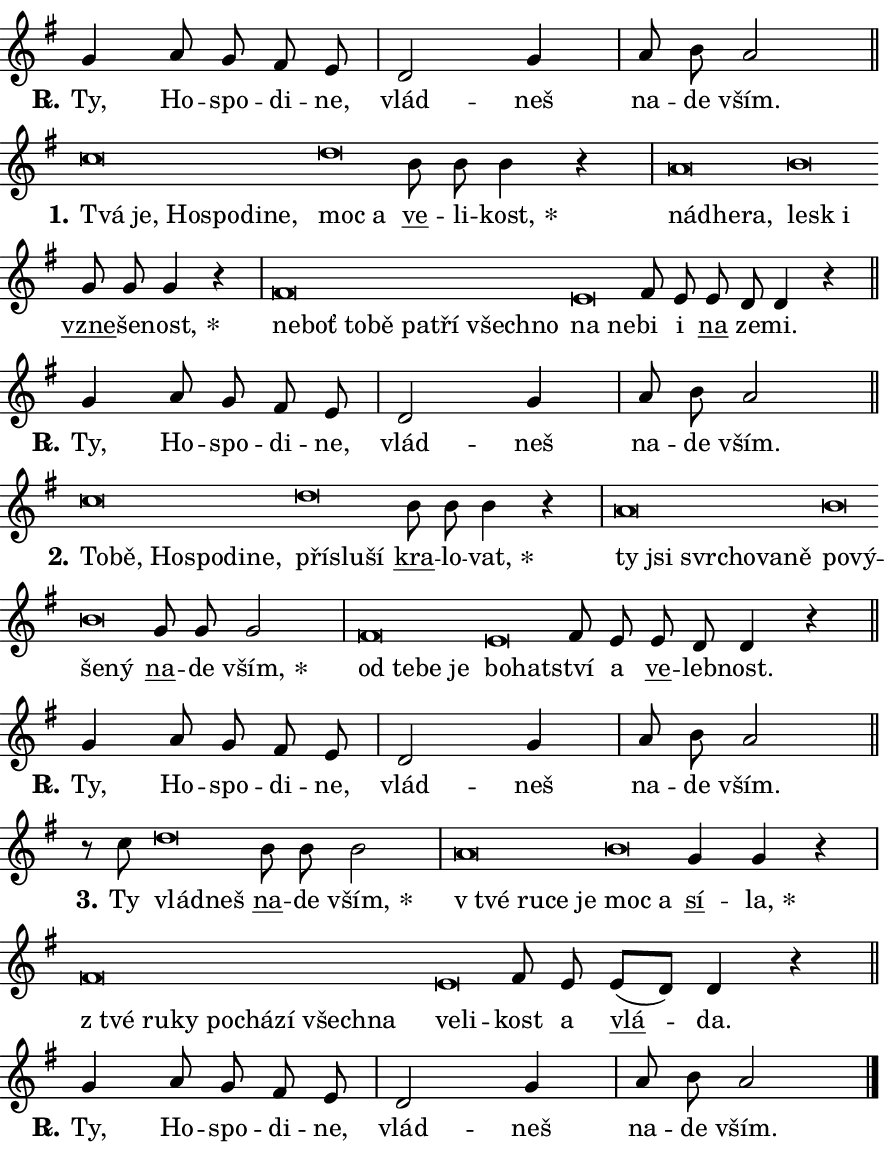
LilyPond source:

\version "2.24.0"
\header { tagline = "" }
\paper {
  indent = 0\cm
  top-margin = 0\cm
  right-margin = 0.13\cm % to fit lyric hyphens
  bottom-margin = 0\cm
  left-margin = 0\cm
  paper-width = 15\cm
  page-breaking = #ly:one-page-breaking
  system-system-spacing.basic-distance = #11
  score-system-spacing.basic-distance = #11
  ragged-last = ##f
}


%% Author: Thomas Morley
%% https://lists.gnu.org/archive/html/lilypond-user/2020-05/msg00002.html
#(define (line-position grob)
"Returns position of @var[grob} in current system:
   @code{'start}, if at first time-step
   @code{'end}, if at last time-step
   @code{'middle} otherwise
"
  (let* ((col (ly:item-get-column grob))
         (ln (ly:grob-object col 'left-neighbor))
         (rn (ly:grob-object col 'right-neighbor))
         (col-to-check-left (if (ly:grob? ln) ln col))
         (col-to-check-right (if (ly:grob? rn) rn col))
         (break-dir-left
           (and
             (ly:grob-property col-to-check-left 'non-musical #f)
             (ly:item-break-dir col-to-check-left)))
         (break-dir-right
           (and
             (ly:grob-property col-to-check-right 'non-musical #f)
             (ly:item-break-dir col-to-check-right))))
        (cond ((eqv? 1 break-dir-left) 'start)
              ((eqv? -1 break-dir-right) 'end)
              (else 'middle))))

#(define (tranparent-at-line-position vctor)
  (lambda (grob)
  "Relying on @code{line-position} select the relevant enry from @var{vctor}.
Used to determine transparency,"
    (case (line-position grob)
      ((end) (not (vector-ref vctor 0)))
      ((middle) (not (vector-ref vctor 1)))
      ((start) (not (vector-ref vctor 2))))))

noteHeadBreakVisibility =
#(define-music-function (break-visibility)(vector?)
"Makes @code{NoteHead}s transparent relying on @var{break-visibility}"
#{
  \override NoteHead.transparent =
    #(tranparent-at-line-position break-visibility)
#})

#(define delete-ledgers-for-transparent-note-heads
  (lambda (grob)
    "Reads whether a @code{NoteHead} is transparent.
If so this @code{NoteHead} is removed from @code{'note-heads} from
@var{grob}, which is supposed to be @code{LedgerLineSpanner}.
As a result ledgers are not printed for this @code{NoteHead}"
    (let* ((nhds-array (ly:grob-object grob 'note-heads))
           (nhds-list
             (if (ly:grob-array? nhds-array)
                 (ly:grob-array->list nhds-array)
                 '()))
           ;; Relies on the transparent-property being done before
           ;; Staff.LedgerLineSpanner.after-line-breaking is executed.
           ;; This is fragile ...
           (to-keep
             (remove
               (lambda (nhd)
                 (ly:grob-property nhd 'transparent #f))
               nhds-list)))
      ;; TODO find a better method to iterate over grob-arrays, similiar
      ;; to filter/remove etc for lists
      ;; For now rebuilt from scratch
      (set! (ly:grob-object grob 'note-heads)  '())
      (for-each
        (lambda (nhd)
          (ly:pointer-group-interface::add-grob grob 'note-heads nhd))
        to-keep))))

squashNotes = {
  \override NoteHead.X-extent = #'(-0.2 . 0.2)
  \override NoteHead.Y-extent = #'(-0.75 . 0)
  \override NoteHead.stencil =
    #(lambda (grob)
       (let ((pos (ly:grob-property grob 'staff-position)))
         (begin
           (if (< pos -7) (display "ERROR: Lower brevis then expected\n") (display ""))
           (if (<= pos -6) ly:text-interface::print ly:note-head::print))))
}
unSquashNotes = {
  \revert NoteHead.X-extent
  \revert NoteHead.Y-extent
  \revert NoteHead.stencil
}

hideNotes = \noteHeadBreakVisibility #begin-of-line-visible
unHideNotes = \noteHeadBreakVisibility #all-visible

% work-around for resetting accidentals
% https://lilypond.org/doc/v2.23/Documentation/notation/displaying-rhythms#unmetered-music
cadenzaMeasure = {
  \cadenzaOff
  \partial 1024 s1024
  \cadenzaOn
}

#(define-markup-command (accent layout props text) (markup?)
  "Underline accented syllable"
  (interpret-markup layout props
    #{\markup \override #'(offset . 4.3) \underline { #text }#}))

responsum = \markup \concat {
  "R" \hspace #-1.05 \path #0.1 #'((moveto 0 0.07) (lineto 0.9 0.8)) \hspace #0.05 "."
}

spaceSize = #0.6828661417322834 % exact space size for TeX Gyre Schola

\layout {
  \context {
    \Staff
    \remove "Time_signature_engraver"
    \override LedgerLineSpanner.after-line-breaking = #delete-ledgers-for-transparent-note-heads
  }
  \context {
    \Lyrics {
      \override LyricSpace.minimum-distance = \spaceSize
      \override LyricText.font-name = #"TeX Gyre Schola"
      \override LyricText.font-size = 1
      \override StanzaNumber.font-name = #"TeX Gyre Schola Bold"
      \override StanzaNumber.font-size = 1
    }
  }
  \context {
    \Score 
    \override NoteHead.text =
      #(lambda (grob) 
        (let ((pos (ly:grob-property grob 'staff-position)))
          #{\markup {
            \combine
              \halign #-0.55 \raise #(if (= pos -6) 0 0.5) \override #'(thickness . 2) \draw-line #'(3.2 . 0)
              \musicglyph "noteheads.sM1"
          }#}))
  }
}

% magnetic-lyrics.ily
%
%   written by
%     Jean Abou Samra <jean@abou-samra.fr>
%     Werner Lemberg <wl@gnu.org>
%
%   adapted by
%     Jiri Hon <jiri.hon@gmail.com>
%
% Version 2022-Apr-15

% https://www.mail-archive.com/lilypond-user@gnu.org/msg149350.html

#(define (Left_hyphen_pointer_engraver context)
   "Collect syllable-hyphen-syllable occurrences in lyrics and store
them in properties.  This engraver only looks to the left.  For
example, if the lyrics input is @code{foo -- bar}, it does the
following.

@itemize @bullet
@item
Set the @code{text} property of the @code{LyricHyphen} grob between
@q{foo} and @q{bar} to @code{foo}.

@item
Set the @code{left-hyphen} property of the @code{LyricText} grob with
text @q{foo} to the @code{LyricHyphen} grob between @q{foo} and
@q{bar}.
@end itemize

Use this auxiliary engraver in combination with the
@code{lyric-@/text::@/apply-@/magnetic-@/offset!} hook."
   (let ((hyphen #f)
         (text #f))
     (make-engraver
      (acknowledgers
       ((lyric-syllable-interface engraver grob source-engraver)
        (set! text grob)))
      (end-acknowledgers
       ((lyric-hyphen-interface engraver grob source-engraver)
        ;(when (not (grob::has-interface grob 'lyric-space-interface))
          (set! hyphen grob)));)
      ((stop-translation-timestep engraver)
       (when (and text hyphen)
         (ly:grob-set-object! text 'left-hyphen hyphen))
       (set! text #f)
       (set! hyphen #f)))))

#(define (lyric-text::apply-magnetic-offset! grob)
   "If the space between two syllables is less than the value in
property @code{LyricText@/.details@/.squash-threshold}, move the right
syllable to the left so that it gets concatenated with the left
syllable.

Use this function as a hook for
@code{LyricText@/.after-@/line-@/breaking} if the
@code{Left_@/hyphen_@/pointer_@/engraver} is active."
   (let ((hyphen (ly:grob-object grob 'left-hyphen #f)))
     (when hyphen
       (let ((left-text (ly:spanner-bound hyphen LEFT)))
         (when (grob::has-interface left-text 'lyric-syllable-interface)
           (let* ((common (ly:grob-common-refpoint grob left-text X))
                  (this-x-ext (ly:grob-extent grob common X))
                  (left-x-ext
                   (begin
                     ;; Trigger magnetism for left-text.
                     (ly:grob-property left-text 'after-line-breaking)
                     (ly:grob-extent left-text common X)))
                  ;; `delta` is the gap width between two syllables.
                  (delta (- (interval-start this-x-ext)
                            (interval-end left-x-ext)))
                  (details (ly:grob-property grob 'details))
                  (threshold (assoc-get 'squash-threshold details 0.2)))
             (when (< delta threshold)
               (let* (;; We have to manipulate the input text so that
                      ;; ligatures crossing syllable boundaries are not
                      ;; disabled.  For languages based on the Latin
                      ;; script this is essentially a beautification.
                      ;; However, for non-Western scripts it can be a
                      ;; necessity.
                      (lt (ly:grob-property left-text 'text))
                      (rt (ly:grob-property grob 'text))
                      (is-space (grob::has-interface hyphen 'lyric-space-interface))
                      (space (if is-space " " ""))
                      (extra-delta (if is-space spaceSize 0))
                      ;; Append new syllable.
                      (ltrt-space (if (and (string? lt) (string? rt))
                                (string-append lt space rt)
                                (make-concat-markup (list lt space rt))))
                      ;; Right-align `ltrt` to the right side.
                      (ltrt-space-markup (grob-interpret-markup
                               grob
                               (make-translate-markup
                                (cons (interval-length this-x-ext) 0)
                                (make-right-align-markup ltrt-space)))))
                 (begin
                   ;; Don't print `left-text`.
                   (ly:grob-set-property! left-text 'stencil #f)
                   ;; Set text and stencil (which holds all collected
                   ;; syllables so far) and shift it to the left.
                   (ly:grob-set-property! grob 'text ltrt-space)
                   (ly:grob-set-property! grob 'stencil ltrt-space-markup)
                   (ly:grob-translate-axis! grob (- (- delta extra-delta)) X))))))))))


#(define (lyric-hyphen::displace-bounds-first grob)
   ;; Make very sure this callback isn't triggered too early.
   (let ((left (ly:spanner-bound grob LEFT))
         (right (ly:spanner-bound grob RIGHT)))
     (ly:grob-property left 'after-line-breaking)
     (ly:grob-property right 'after-line-breaking)
     (ly:lyric-hyphen::print grob)))

squashThreshold = #0.4

\layout {
  \context {
    \Lyrics
    \consists #Left_hyphen_pointer_engraver
    \override LyricText.after-line-breaking =
      #lyric-text::apply-magnetic-offset!
    \override LyricHyphen.stencil = #lyric-hyphen::displace-bounds-first
    \override LyricText.details.squash-threshold = \squashThreshold
    \override LyricHyphen.minimum-distance = 0
    \override LyricHyphen.minimum-length = \squashThreshold
  }
}

squashText = \override LyricText.details.squash-threshold = 9999
unSquashText = \override LyricText.details.squash-threshold = \squashThreshold

leftText = \override LyricText.self-alignment-X = #LEFT
unLeftText = \revert LyricText.self-alignment-X

starOffset = #(lambda (grob) 
                (let ((x_offset (ly:self-alignment-interface::aligned-on-x-parent grob)))
                  (if (= x_offset 0) 0 (+ x_offset 1.2))))

star = #(define-music-function (syllable)(string?)
"Append star separator at the end of a syllable"
#{
  \once \override LyricText.X-offset = #starOffset
  \lyricmode { \markup {
    #syllable
    \override #'((font-name . "TeX Gyre Schola Bold")) \hspace #0.2 \lower #0.65 \larger "*"
  } }
#})

starAccent = #(define-music-function (syllable)(string?)
"Append star separator at the end of a syllable and make accent"
#{
  \once \override LyricText.X-offset = #starOffset
  \lyricmode { \markup {
    \accent #syllable
    \override #'((font-name . "TeX Gyre Schola Bold")) \hspace #0.2 \lower #0.65 \larger "*"
  } }
#})

breath = #(define-music-function (syllable)(string?)
"Append breathing indicator at the end of a syllable"
#{
  \lyricmode { \markup { #syllable "+" } }
#})

optionalBreath = #(define-music-function (syllable)(string?)
"Append optional breathing indicator at the end of a syllable"
#{
  \lyricmode { \markup { #syllable "(+)" } }
#})


\score {
    <<
        \new Voice = "melody" { \cadenzaOn \key g \major \relative { g'4 a8 g fis e \cadenzaMeasure \bar "|" d2 g4 \cadenzaMeasure \bar "|" a8 b a2 \cadenzaMeasure \bar "||" \break } }
        \new Lyrics \lyricsto "melody" { \lyricmode { \set stanza = \responsum
Ty, Ho -- spo -- di -- ne, vlád -- neš na -- de vším. } }
    >>
    \layout {}
}

\score {
    <<
        \new Voice = "melody" { \cadenzaOn \key g \major \relative { \squashNotes c''\breve*1/16 \hideNotes \breve*1/16 \bar "" \breve*1/16 \bar "" \breve*1/16 \bar "" \breve*1/16 \breve*1/16 \bar "" \unHideNotes \unSquashNotes \squashNotes d\breve*1/16 \hideNotes \breve*1/16 \bar "" \unHideNotes \unSquashNotes \bar "" b8 b b4 r \cadenzaMeasure \bar "|" \squashNotes a\breve*1/16 \hideNotes \breve*1/16 \breve*1/16 \bar "" \unHideNotes \unSquashNotes \squashNotes b\breve*1/16 \hideNotes \breve*1/16 \bar "" \unHideNotes \unSquashNotes \bar "" g8 g g4 r \cadenzaMeasure \bar "|" \squashNotes fis\breve*1/16 \hideNotes \breve*1/16 \bar "" \breve*1/16 \bar "" \breve*1/16 \bar "" \breve*1/16 \bar "" \breve*1/16 \bar "" \breve*1/16 \breve*1/16 \bar "" \unHideNotes \unSquashNotes \squashNotes e\breve*1/16 \hideNotes \breve*1/16 \bar "" \unHideNotes \unSquashNotes \bar "" fis8 e \bar "" e d d4 r \cadenzaMeasure \bar "||" \break } }
        \new Lyrics \lyricsto "melody" { \lyricmode { \set stanza = "1."
\leftText Tvá \squashText je, Ho -- spo -- di -- ne, \unSquashText moc \squashText a \unLeftText \unSquashText \markup \accent ve -- li -- \star kost, \leftText nád -- \squashText he -- ra, \unSquashText lesk \squashText i \unLeftText \unSquashText \markup \accent vzne -- še -- \star nost, \leftText ne -- \squashText boť to -- bě pa -- tří všech -- no \unSquashText na \squashText ne -- \unLeftText \unSquashText bi i \markup \accent na ze -- mi. } }
    >>
    \layout {}
}

\score {
    <<
        \new Voice = "melody" { \cadenzaOn \key g \major \relative { g'4 a8 g fis e \cadenzaMeasure \bar "|" d2 g4 \cadenzaMeasure \bar "|" a8 b a2 \cadenzaMeasure \bar "||" \break } }
        \new Lyrics \lyricsto "melody" { \lyricmode { \set stanza = \responsum
Ty, Ho -- spo -- di -- ne, vlád -- neš na -- de vším. } }
    >>
    \layout {}
}

\score {
    <<
        \new Voice = "melody" { \cadenzaOn \key g \major \relative { \squashNotes c''\breve*1/16 \hideNotes \breve*1/16 \bar "" \breve*1/16 \bar "" \breve*1/16 \bar "" \breve*1/16 \breve*1/16 \bar "" \unHideNotes \unSquashNotes \squashNotes d\breve*1/16 \hideNotes \breve*1/16 \breve*1/16 \bar "" \unHideNotes \unSquashNotes \bar "" b8 b b4 r \cadenzaMeasure \bar "|" \squashNotes a\breve*1/16 \hideNotes \breve*1/16 \bar "" \breve*1/16 \bar "" \breve*1/16 \bar "" \breve*1/16 \breve*1/16 \bar "" \unHideNotes \unSquashNotes \squashNotes b\breve*1/16 \hideNotes \breve*1/16 \bar "" \breve*1/16 \breve*1/16 \bar "" \unHideNotes \unSquashNotes \bar "" g8 g g2 \cadenzaMeasure \bar "|" \squashNotes fis\breve*1/16 \hideNotes \breve*1/16 \bar "" \breve*1/16 \breve*1/16 \bar "" \unHideNotes \unSquashNotes \squashNotes e\breve*1/16 \hideNotes \breve*1/16 \bar "" \unHideNotes \unSquashNotes \bar "" fis8 e \bar "" e d d4 r \cadenzaMeasure \bar "||" \break } }
        \new Lyrics \lyricsto "melody" { \lyricmode { \set stanza = "2."
\leftText To -- \squashText bě, Ho -- spo -- di -- ne, \unSquashText pří -- \squashText slu -- ší \unLeftText \unSquashText \markup \accent kra -- lo -- \star vat, \leftText ty \squashText jsi svr -- cho -- va -- ně \unSquashText po -- \squashText vý -- še -- ný \unLeftText \unSquashText \markup \accent na -- de \star vším, \leftText od \squashText te -- be je \unSquashText bo -- \squashText hat -- \unLeftText \unSquashText ství a \markup \accent ve -- leb -- nost. } }
    >>
    \layout {}
}

\score {
    <<
        \new Voice = "melody" { \cadenzaOn \key g \major \relative { g'4 a8 g fis e \cadenzaMeasure \bar "|" d2 g4 \cadenzaMeasure \bar "|" a8 b a2 \cadenzaMeasure \bar "||" \break } }
        \new Lyrics \lyricsto "melody" { \lyricmode { \set stanza = \responsum
Ty, Ho -- spo -- di -- ne, vlád -- neš na -- de vším. } }
    >>
    \layout {}
}

\score {
    <<
        \new Voice = "melody" { \cadenzaOn \key g \major \relative { r8 c''8 \squashNotes d\breve*1/16 \hideNotes \breve*1/16 \bar "" \unHideNotes \unSquashNotes \bar "" b8 b b2 \cadenzaMeasure \bar "|" \squashNotes a\breve*1/16 \hideNotes \breve*1/16 \bar "" \breve*1/16 \breve*1/16 \bar "" \unHideNotes \unSquashNotes \squashNotes b\breve*1/16 \hideNotes \breve*1/16 \bar "" \unHideNotes \unSquashNotes \bar "" g4 g r \cadenzaMeasure \bar "|" \squashNotes fis\breve*1/16 \hideNotes \breve*1/16 \bar "" \breve*1/16 \bar "" \breve*1/16 \bar "" \breve*1/16 \bar "" \breve*1/16 \bar "" \breve*1/16 \breve*1/16 \bar "" \unHideNotes \unSquashNotes \squashNotes e\breve*1/16 \hideNotes \breve*1/16 \bar "" \unHideNotes \unSquashNotes \bar "" fis8 e \bar "" e[( d)] d4 r \cadenzaMeasure \bar "||" \break } }
        \new Lyrics \lyricsto "melody" { \lyricmode { \set stanza = "3."
Ty \leftText vlád -- \squashText neš \unLeftText \unSquashText \markup \accent na -- de \star vším, \leftText "v tvé" \squashText ru -- ce je \unSquashText moc \squashText a \unLeftText \unSquashText \markup \accent sí -- \star la, \leftText "z tvé" \squashText ru -- ky po -- chá -- zí všech -- na \unSquashText ve -- \squashText li -- \unLeftText \unSquashText kost a \markup \accent vlá -- da. } }
    >>
    \layout {}
}

\score {
    <<
        \new Voice = "melody" { \cadenzaOn \key g \major \relative { g'4 a8 g fis e \cadenzaMeasure \bar "|" d2 g4 \cadenzaMeasure \bar "|" a8 b a2 \cadenzaMeasure \bar "||" \break } \bar "|." }
        \new Lyrics \lyricsto "melody" { \lyricmode { \set stanza = \responsum
Ty, Ho -- spo -- di -- ne, vlád -- neš na -- de vším. } }
    >>
    \layout {}
}
